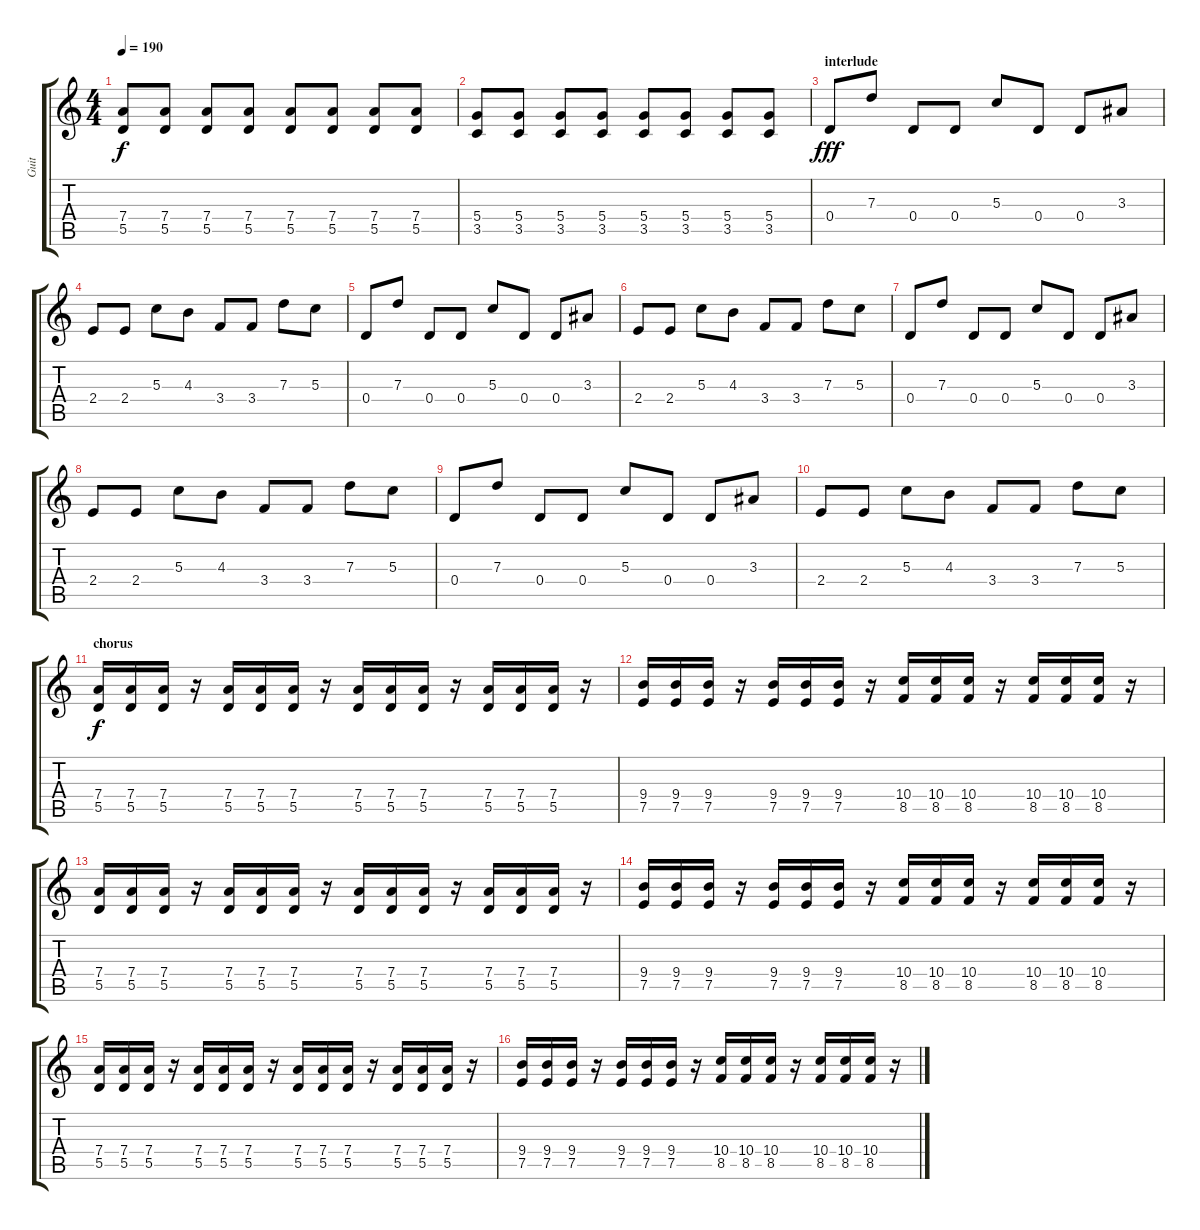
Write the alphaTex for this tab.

\track ("Guit" "Guit") {instrument overdrivenguitar}
\staff {score tabs}
\tuning (E4 B3 G3 D3 A2 E2) {hide}
\ts (4 4)
\tempo 190
\clef g2
\ks c
(7.4 5.5).8{dy f} (7.4 5.5).8 (7.4 5.5).8 (7.4 5.5).8 (7.4 5.5).8 (7.4 5.5).8 (7.4 5.5).8 (7.4 5.5).8 |
(5.4 3.5).8 (5.4 3.5).8 (5.4 3.5).8 (5.4 3.5).8 (5.4 3.5).8 (5.4 3.5).8 (5.4 3.5).8 (5.4 3.5).8 |
\section ("" "interlude")
0.4.8{dy fff} 7.3.8 0.4.8 0.4.8 5.3.8 0.4.8 0.4.8 3.3.8 |
2.4.8 2.4.8 5.3.8 4.3.8 3.4.8 3.4.8 7.3.8 5.3.8 |
0.4.8 7.3.8 0.4.8 0.4.8 5.3.8 0.4.8 0.4.8 3.3.8 |
2.4.8 2.4.8 5.3.8 4.3.8 3.4.8 3.4.8 7.3.8 5.3.8 |
0.4.8 7.3.8 0.4.8 0.4.8 5.3.8 0.4.8 0.4.8 3.3.8 |
2.4.8 2.4.8 5.3.8 4.3.8 3.4.8 3.4.8 7.3.8 5.3.8 |
0.4.8 7.3.8 0.4.8 0.4.8 5.3.8 0.4.8 0.4.8 3.3.8 |
2.4.8 2.4.8 5.3.8 4.3.8 3.4.8 3.4.8 7.3.8 5.3.8 |
\section ("" "chorus")
(7.4 5.5).16{dy f} (7.4 5.5).16 (7.4 5.5).16 r.16 (7.4 5.5).16 (7.4 5.5).16 (7.4 5.5).16 r.16 (7.4 5.5).16 (7.4 5.5).16 (7.4 5.5).16 r.16 (7.4 5.5).16 (7.4 5.5).16 (7.4 5.5).16 r.16 |
(9.4 7.5).16 (9.4 7.5).16 (9.4 7.5).16 r.16 (9.4 7.5).16 (9.4 7.5).16 (9.4 7.5).16 r.16 (10.4 8.5).16 (10.4 8.5).16 (10.4 8.5).16 r.16 (10.4 8.5).16 (10.4 8.5).16 (10.4 8.5).16 r.16 |
(7.4 5.5).16 (7.4 5.5).16 (7.4 5.5).16 r.16 (7.4 5.5).16 (7.4 5.5).16 (7.4 5.5).16 r.16 (7.4 5.5).16 (7.4 5.5).16 (7.4 5.5).16 r.16 (7.4 5.5).16 (7.4 5.5).16 (7.4 5.5).16 r.16 |
(9.4 7.5).16 (9.4 7.5).16 (9.4 7.5).16 r.16 (9.4 7.5).16 (9.4 7.5).16 (9.4 7.5).16 r.16 (10.4 8.5).16 (10.4 8.5).16 (10.4 8.5).16 r.16 (10.4 8.5).16 (10.4 8.5).16 (10.4 8.5).16 r.16 |
(7.4 5.5).16 (7.4 5.5).16 (7.4 5.5).16 r.16 (7.4 5.5).16 (7.4 5.5).16 (7.4 5.5).16 r.16 (7.4 5.5).16 (7.4 5.5).16 (7.4 5.5).16 r.16 (7.4 5.5).16 (7.4 5.5).16 (7.4 5.5).16 r.16 |
(9.4 7.5).16 (9.4 7.5).16 (9.4 7.5).16 r.16 (9.4 7.5).16 (9.4 7.5).16 (9.4 7.5).16 r.16 (10.4 8.5).16 (10.4 8.5).16 (10.4 8.5).16 r.16 (10.4 8.5).16 (10.4 8.5).16 (10.4 8.5).16 r.16
